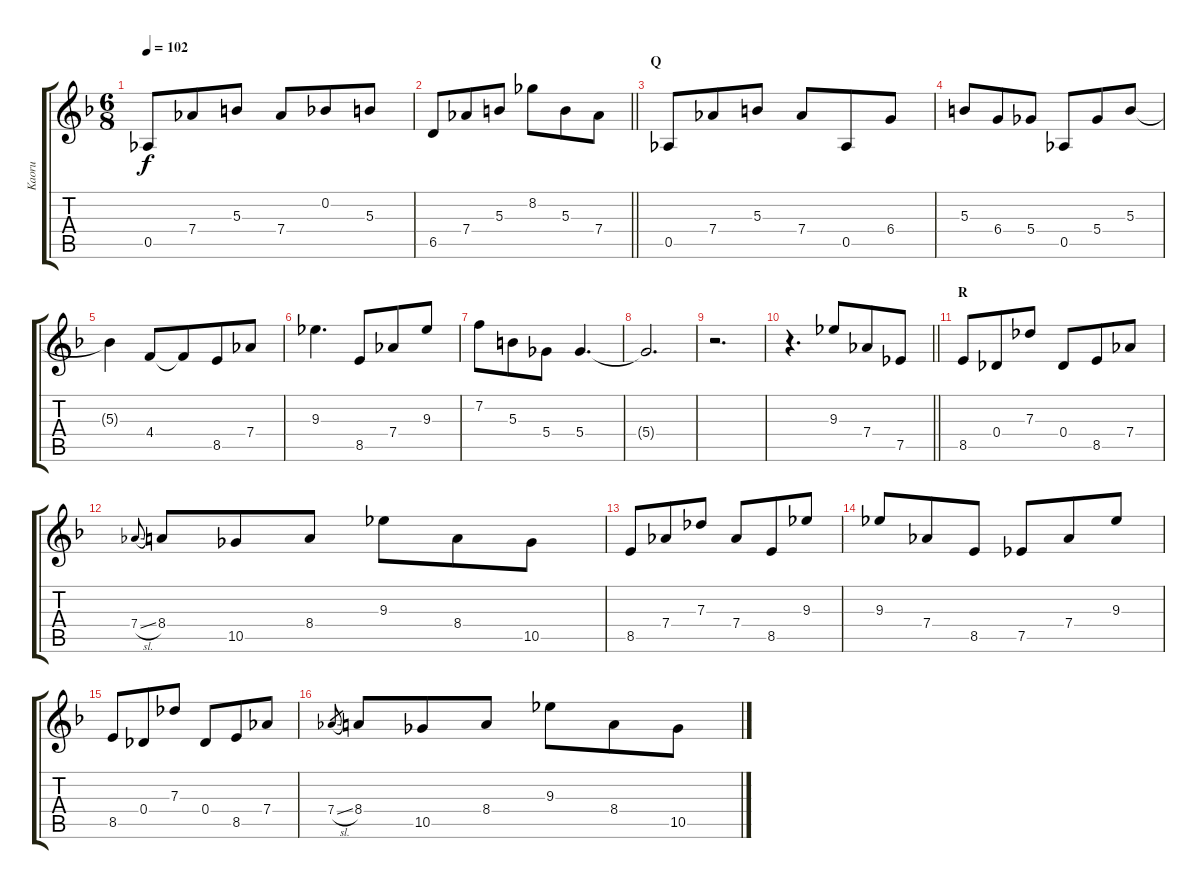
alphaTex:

\track ("Kaoru" "Kaoru") {instrument acousticguitarsteel}
\staff {score tabs}
\tuning (Eb4 Bb3 Gb3 Db3 Ab2 Db2) {hide}
\ts (6 8)
\tempo 102
\clef g2
\ks f
0.5.8{dy f} 7.4.8{beam merge} 5.3.8 7.4.8 0.2.8 5.3.8 |
\barLineRight lightlight
6.5.8 7.4.8{beam merge} 5.3.8 8.2.8 5.3.8 7.4.8 |
\section ("" "Q")
0.5.8 7.4.8{beam merge} 5.3.8 7.4.8 0.5.8 6.4.8 |
5.3.8 6.4.8{beam merge} 5.4.8 0.5.8 5.4.8 5.3.8 |
5.3{t}.4 4.4.8{beam merge} 4.4{t}.8 8.5.8 7.4.8 |
9.3.4{d} 8.5.8 7.4.8 9.3.8 |
7.2.8 5.3.8{beam merge} 5.4.8 5.4.4{d} |
5.4{t}.2{d} |
r.2{d} |
\barLineRight lightlight
r.4{d} 9.3.8 7.4.8 7.5.8 |
\section ("" "R")
8.5.8 0.4.8{beam merge} 7.3.8 0.4.8 8.5.8 7.4.8 |
7.4{sl}.8{gr onbeat beam merge} 8.4.8 10.5.8{beam merge} 8.4.8 9.3.8 8.4.8 10.5.8 |
8.5.8 7.4.8{beam merge} 7.3.8 7.4.8 8.5.8 9.3.8 |
9.3.8 7.4.8{beam merge} 8.5.8 7.5.8 7.4.8 9.3.8 |
8.5.8 0.4.8{beam merge} 7.3.8 0.4.8 8.5.8 7.4.8 |
7.4{sl}.8{gr beam merge} 8.4.8 10.5.8{beam merge} 8.4.8 9.3.8 8.4.8 10.5.8
